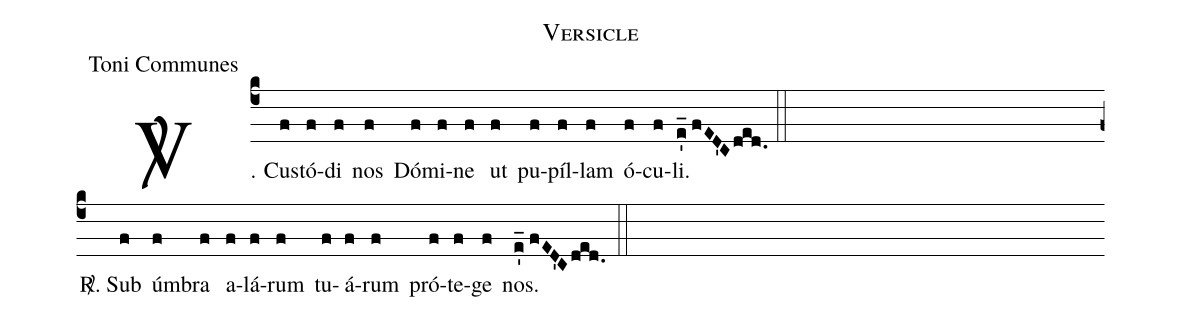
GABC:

name:Versicle;
office-part:Toni Communes;
%%
(c4) <sp>V/</sp>. Cus(f)tó(f)di(f) nos(f) Dó(f)mi(f)ne(f) ut(f)
  pu(f)píl(f)lam(f) ó(f)cu(f)li.(e_'//fED'Cded.) (::) (Z)
<sp>R/</sp>. Sub(f) úm(f)bra(f) a(f)lá(f)rum(f) tu(f)á(f)rum(f) pró(f)te(f)ge(f)
  nos.(e_'//fED'Cded.) (::)
